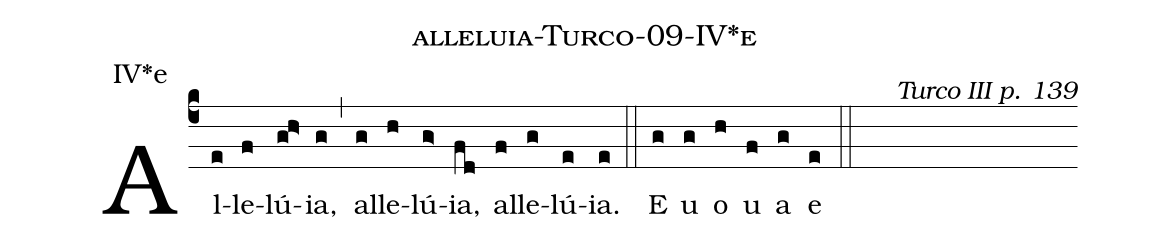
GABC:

name: alleluia-Turco-09-IV*e;
commentary: Turco III p. 139;
annotation: IV*e;
%%
(c4) Al(e)le(f)lú(gh>)ia,(g) (,) al(g)le(h)lú(g>)ia,(fd) al(f)le(g)lú(e)ia.(e) (::) E(g) u(g) o(h) u(f) a(g) e(e) (::)
